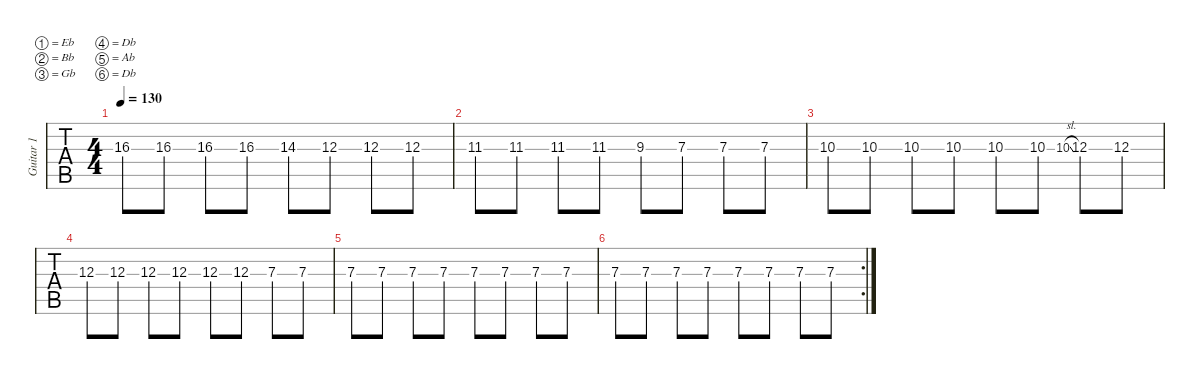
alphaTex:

\defaultSystemsLayout 4
\hideDynamics
\bracketExtendMode nobrackets
\multiTrackTrackNamePolicy allsystems
\firstSystemTrackNameMode fullname
\otherSystemsTrackNameMode fullname
\track ("Guitar 1" "Guitar 1") {instrument overdrivenguitar}
\staff {tabs}
\tuning (Eb4 Bb3 Gb3 Db3 Ab2 Db2)
\ts (4 4)
\tempo 130
\clef g2
\ks aminor
16.3{acc x}.8{dy mf} 16.3{acc x}.8 16.3{acc x}.8 16.3{acc x}.8 14.3{acc x}.8 12.3{acc x}.8 12.3{acc x}.8 12.3{acc x}.8 |
11.3{acc #}.8 11.3{acc #}.8 11.3{acc #}.8 11.3{acc #}.8 9.3{acc x}.8 7.3{acc x}.8 7.3{acc x}.8 7.3{acc x}.8 |
10.3{acc #}.8 10.3{acc #}.8 10.3{acc #}.8 10.3{acc #}.8 10.3{acc #}.8 10.3{acc #}.8 10.3{sl acc #}.8{gr onbeat} 12.3{acc x}.8 12.3{acc x}.8 |
12.3{acc x}.8 12.3{acc x}.8 12.3{acc x}.8 12.3{acc x}.8 12.3{acc x}.8 12.3{acc x}.8 7.3{acc x}.8 7.3{acc x}.8 |
7.3{acc x}.8 7.3{acc x}.8 7.3{acc x}.8 7.3{acc x}.8 7.3{acc x}.8 7.3{acc x}.8 7.3{acc x}.8 7.3{acc x}.8 |
\rc 2
7.3{acc x}.8 7.3{acc x}.8 7.3{acc x}.8 7.3{acc x}.8 7.3{acc x}.8 7.3{acc x}.8 7.3{acc x}.8 7.3{acc x}.8
